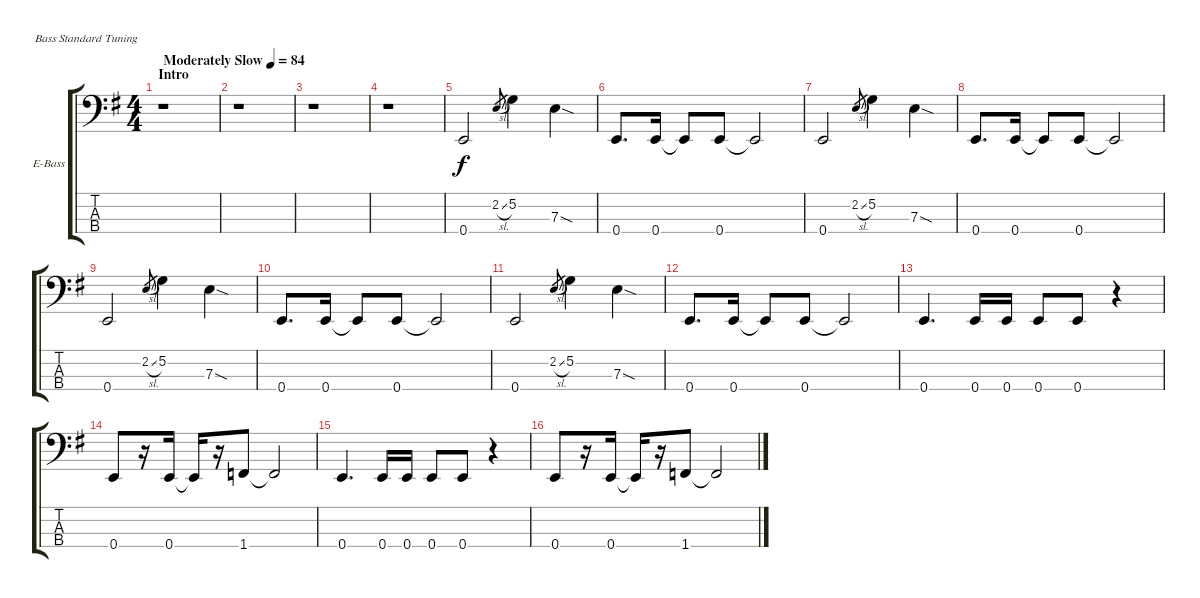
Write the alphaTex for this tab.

\defaultSystemsLayout 4
\bracketExtendMode groupsimilarinstruments
\firstSystemTrackNameOrientation horizontal
\otherSystemsTrackNameOrientation horizontal
\track ("Bass" "E-Bass") {instrument electricbassfinger}
\staff {score tabs}
\tuning (G2 D2 A1 E1)
\ts (4 4)
\section ("" "Intro")
\tempo (84 "Moderately Slow")
\clef f4
\scale
0.511811
\ks g
r.1{dy f instrument electricbassfinger} |
\scale
0.244094 r.1 |
\scale
0.244094 r.1 |
\scale
0.333333 r.1 |
\scale
0.333333 0.4.2 2.2{sl}.8{gr} 5.2.4 7.3{sod}.4 |
\scale
0.333333 0.4.8{d} 0.4.16 0.4{t}.8 0.4.8 0.4{t}.2 |
\scale
0.333333 0.4.2 2.2{sl}.8{gr} 5.2.4 7.3{sod}.4 |
\scale
0.333333 0.4.8{d} 0.4.16 0.4{t}.8 0.4.8 0.4{t}.2 |
\scale
0.333333 0.4.2 2.2{sl}.8{gr} 5.2.4 7.3{sod}.4 |
\scale
0.333333 0.4.8{d} 0.4.16 0.4{t}.8 0.4.8 0.4{t}.2 |
\scale
0.333333 0.4.2 2.2{sl}.8{gr} 5.2.4 7.3{sod}.4 |
\scale
0.333333 0.4.8{d} 0.4.16 0.4{t}.8 0.4.8 0.4{t}.2 |
\scale
0.333333 0.4.4{d} 0.4.16 0.4.16 0.4.8 0.4.8 r.4 |
\scale
0.333333 0.4.8 r.16 0.4.16 0.4{t}.16 r.16 1.4.8 1.4{t}.2 |
\scale
0.333333 0.4.4{d} 0.4.16 0.4.16 0.4.8 0.4.8 r.4 |
\scale
0.333333 0.4.8 r.16 0.4.16 0.4{t}.16 r.16 1.4.8 1.4{t}.2
